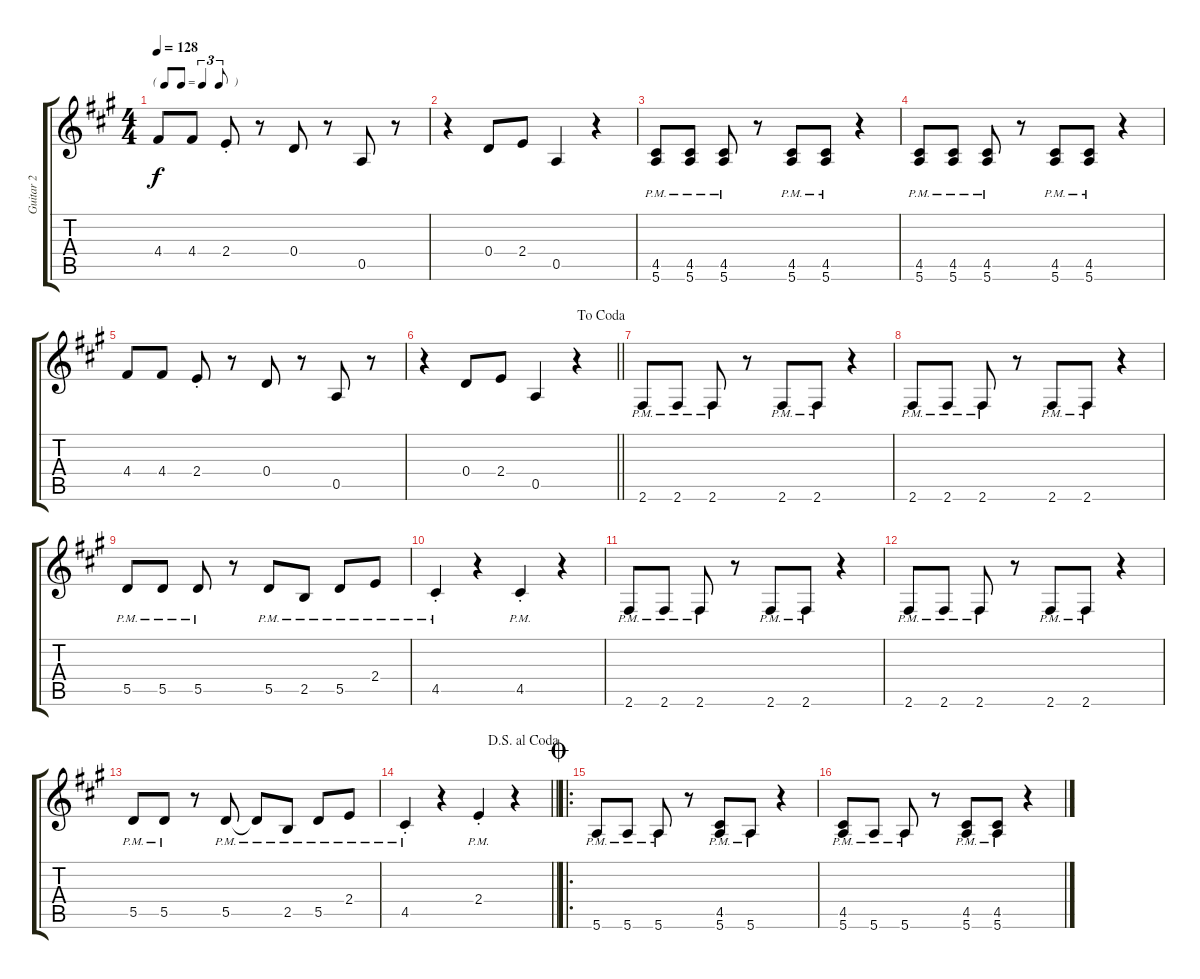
\track ("Guitar 2" "Guitar 2") {instrument electricguitarclean}
\staff {score tabs}
\tuning (E4 B3 G3 D3 A2 E2) {hide}
\ts (4 4)
\tf triplet8th
\tempo 128
\clef g2
\ks a
4.4.8{dy f} 4.4.8 2.4{st}.8 r.8 0.4.8 r.8 0.5.8 r.8 |
r.4 0.4.8 2.4.8 0.5.4 r.4 |
(4.5{pm} 5.6{pm}).8 (4.5{pm} 5.6{pm}).8 (4.5{pm} 5.6{pm}).8 r.8 (4.5{pm} 5.6{pm}).8 (4.5{pm} 5.6{pm}).8 r.4 |
(4.5{pm} 5.6{pm}).8 (4.5{pm} 5.6{pm}).8 (4.5{pm} 5.6{pm}).8 r.8 (4.5{pm} 5.6{pm}).8 (4.5{pm} 5.6{pm}).8 r.4 |
4.4.8 4.4.8 2.4{st}.8 r.8 0.4.8 r.8 0.5.8 r.8 |
\jump dacoda
\barLineRight lightlight
r.4 0.4.8 2.4.8 0.5.4 r.4 |
2.6{pm}.8 2.6{pm}.8 2.6{pm}.8 r.8 2.6{pm}.8 2.6{pm}.8 r.4 |
2.6{pm}.8 2.6{pm}.8 2.6{pm}.8 r.8 2.6{pm}.8 2.6{pm}.8 r.4 |
5.5{pm}.8 5.5{pm}.8 5.5{pm}.8 r.8 5.5{pm}.8 2.5{pm}.8 5.5{pm}.8 2.4{pm}.8 |
4.5{pm st}.4 r.4 4.5{pm st}.4 r.4 |
2.6{pm}.8 2.6{pm}.8 2.6{pm}.8 r.8 2.6{pm}.8 2.6{pm}.8 r.4 |
2.6{pm}.8 2.6{pm}.8 2.6{pm}.8 r.8 2.6{pm}.8 2.6{pm}.8 r.4 |
5.5{pm}.8 5.5{pm}.8 r.8 5.5{pm}.8 5.5{pm t}.8 2.5{pm}.8 5.5{pm}.8 2.4{pm}.8 |
\jump dalsegnoalcoda
\barLineRight lightlight
4.5{pm st}.4 r.4 2.4{pm st}.4 r.4 |
\ro
\jump coda
5.6{pm}.8 5.6{pm}.8 5.6{pm}.8 r.8 (4.5{pm} 5.6{pm}).8 5.6{pm}.8 r.4 |
(4.5{pm} 5.6{pm}).8 5.6{pm}.8 5.6{pm}.8 r.8 (4.5{pm} 5.6{pm}).8 (4.5{pm} 5.6{pm}).8 r.4
